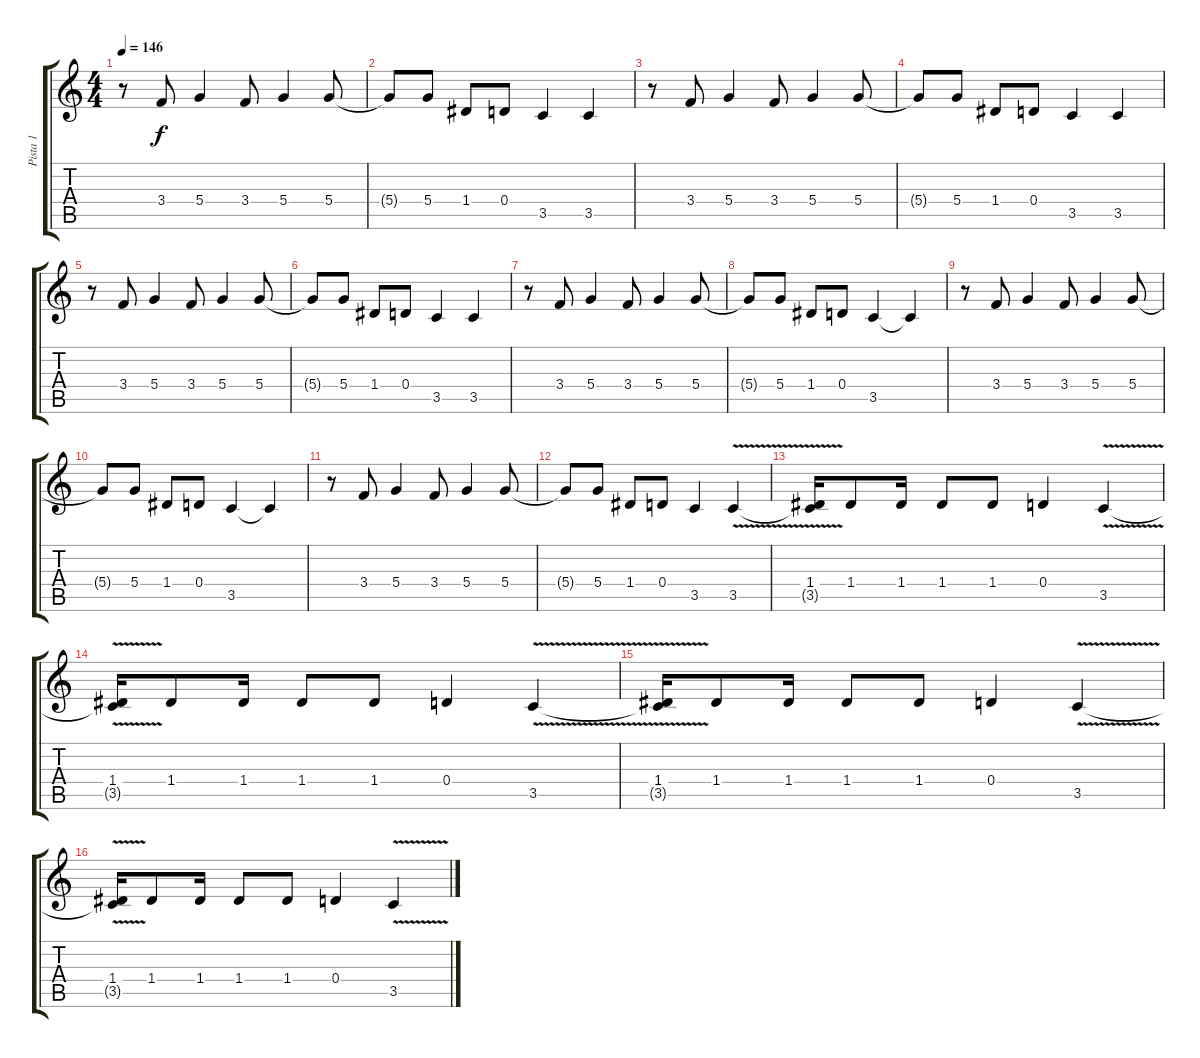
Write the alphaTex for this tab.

\track ("Pista 1" "Pista 1") {instrument electricguitarclean}
\staff {score tabs}
\tuning (E4 B3 G3 D3 A2 E2) {hide}
\ts (4 4)
\tempo 146
\clef g2
\ks c
r.8{dy f} 3.4.8 5.4.4 3.4.8 5.4.4 5.4.8 |
5.4{t}.8 5.4.8 1.4.8 0.4.8 3.5.4 3.5.4 |
r.8 3.4.8 5.4.4 3.4.8 5.4.4 5.4.8 |
5.4{t}.8 5.4.8 1.4.8 0.4.8 3.5.4 3.5.4 |
r.8 3.4.8 5.4.4 3.4.8 5.4.4 5.4.8 |
5.4{t}.8 5.4.8 1.4.8 0.4.8 3.5.4 3.5.4 |
r.8 3.4.8 5.4.4 3.4.8 5.4.4 5.4.8 |
5.4{t}.8 5.4.8 1.4.8 0.4.8 3.5.4 3.5{t}.4 |
r.8 3.4.8 5.4.4 3.4.8 5.4.4 5.4.8 |
5.4{t}.8 5.4.8 1.4.8 0.4.8 3.5.4 3.5{t}.4 |
r.8 3.4.8 5.4.4 3.4.8 5.4.4 5.4.8 |
5.4{t}.8 5.4.8 1.4.8 0.4.8 3.5.4 3.5{v}.4 |
(1.4 3.5{t}).16 1.4.8 1.4.16 1.4.8 1.4.8 0.4.4 3.5{v}.4 |
(1.4 3.5{t}).16 1.4.8 1.4.16 1.4.8 1.4.8 0.4.4 3.5{v}.4 |
(1.4 3.5{t}).16 1.4.8 1.4.16 1.4.8 1.4.8 0.4.4 3.5{v}.4 |
(1.4 3.5{t}).16 1.4.8 1.4.16 1.4.8 1.4.8 0.4.4 3.5{v}.4
